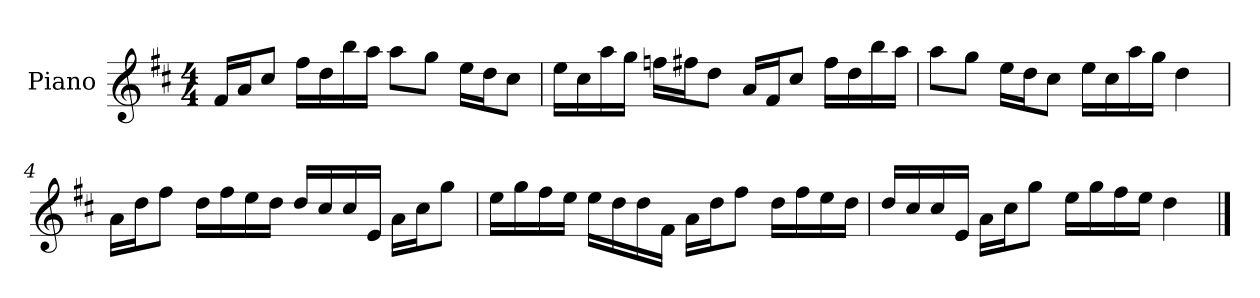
**kern
*part1
*staff1
*I"Piano
*I'P-no
*clefG2
*k[f#c#]
*M4/4
*MM90
=1
16f#/LL
16a/J
8cc#/J
16ff#\LL
16dd\
16bb\
16aa\JJ
8aa\L
8gg\J
16ee\LL
16dd\J
8cc#\J
=2
16ee\LL
16cc#\
16aa\
16gg\JJ
16ffn\LL
16ff#X\J
8dd\J
16a/LL
16f#/J
8cc#/J
16ff#\LL
16dd\
16bb\
16aa\JJ
=3
8aa\L
8gg\J
16ee\LL
16dd\J
8cc#\J
16ee\LL
16cc#\
16aa\
16gg\JJ
4dd\
!!LO:LB:g=z
=4
16a\LL
16dd\J
8ff#\J
16dd\LL
16ff#\
16ee\
16dd\JJ
16dd/LL
16cc#/
16cc#/
16e/JJ
16a\LL
16cc#\J
8gg\J
=5
16ee\LL
16gg\
16ff#\
16ee\JJ
16ee\LL
16dd\
16dd\
16f#\JJ
16a\LL
16dd\J
8ff#\J
16dd\LL
16ff#\
16ee\
16dd\JJ
=6
16dd/LL
16cc#/
16cc#/
16e/JJ
16a\LL
16cc#\J
8gg\J
16ee\LL
16gg\
16ff#\
16ee\JJ
4dd\
==
*-
